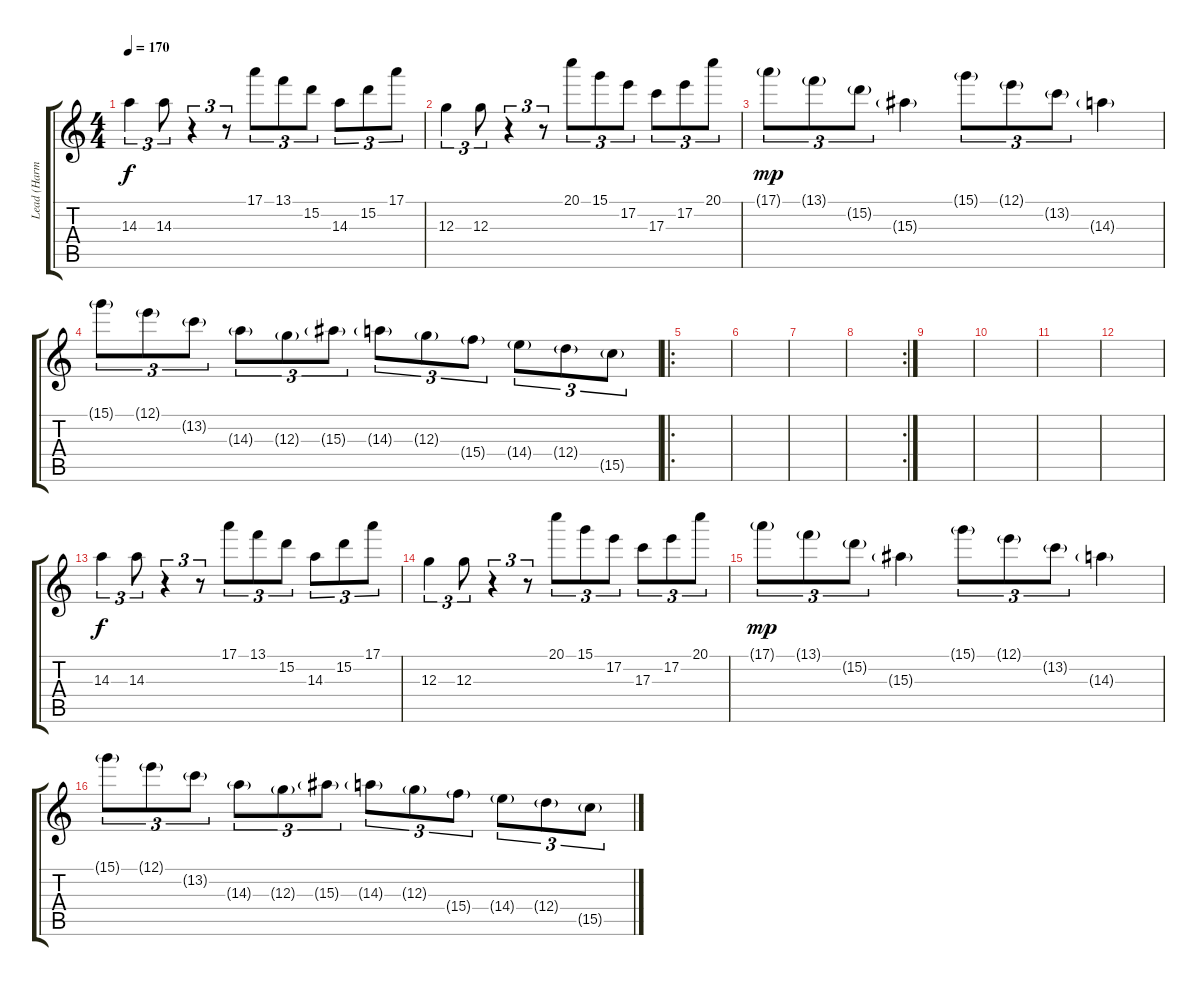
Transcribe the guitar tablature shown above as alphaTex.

\track ("Lead (Harmony)" "Lead (Harm") {instrument overdrivenguitar}
\staff {score tabs}
\tuning (E4 B3 G3 D3 A2 D2) {hide}
\ts (4 4)
\tempo 170
\clef g2
\ks c
14.3.4{tu (3 2) dy f} 14.3.8{tu (3 2)} r.4{tu (3 2)} r.8{tu (3 2)} 17.1.8{tu (3 2)} 13.1.8{tu (3 2)} 15.2.8{tu (3 2)} 14.3.8{tu (3 2)} 15.2.8{tu (3 2)} 17.1.8{tu (3 2)} |
12.3.4{tu (3 2)} 12.3.8{tu (3 2)} r.4{tu (3 2)} r.8{tu (3 2)} 20.1.8{tu (3 2)} 15.1.8{tu (3 2)} 17.2.8{tu (3 2)} 17.3.8{tu (3 2)} 17.2.8{tu (3 2)} 20.1.8{tu (3 2)} |
17.1{g}.8{tu (3 2) dy mp} 13.1{g}.8{tu (3 2)} 15.2{g}.8{tu (3 2)} 15.3{g}.4 15.1{g}.8{tu (3 2)} 12.1{g}.8{tu (3 2)} 13.2{g}.8{tu (3 2)} 14.3{g}.4 |
15.1{g}.8{tu (3 2)} 12.1{g}.8{tu (3 2)} 13.2{g}.8{tu (3 2)} 14.3{g}.8{tu (3 2)} 12.3{g}.8{tu (3 2)} 15.3{g}.8{tu (3 2)} 14.3{g}.8{tu (3 2)} 12.3{g}.8{tu (3 2)} 15.4{g}.8{tu (3 2)} 14.4{g}.8{tu (3 2)} 12.4{g}.8{tu (3 2)} 15.5{g}.8{tu (3 2)} |
\ro
|
|
|
\rc 2
|
|
|
|
|
14.3.4{tu (3 2) dy f} 14.3.8{tu (3 2)} r.4{tu (3 2)} r.8{tu (3 2)} 17.1.8{tu (3 2)} 13.1.8{tu (3 2)} 15.2.8{tu (3 2)} 14.3.8{tu (3 2)} 15.2.8{tu (3 2)} 17.1.8{tu (3 2)} |
12.3.4{tu (3 2)} 12.3.8{tu (3 2)} r.4{tu (3 2)} r.8{tu (3 2)} 20.1.8{tu (3 2)} 15.1.8{tu (3 2)} 17.2.8{tu (3 2)} 17.3.8{tu (3 2)} 17.2.8{tu (3 2)} 20.1.8{tu (3 2)} |
17.1{g}.8{tu (3 2) dy mp} 13.1{g}.8{tu (3 2)} 15.2{g}.8{tu (3 2)} 15.3{g}.4 15.1{g}.8{tu (3 2)} 12.1{g}.8{tu (3 2)} 13.2{g}.8{tu (3 2)} 14.3{g}.4 |
15.1{g}.8{tu (3 2)} 12.1{g}.8{tu (3 2)} 13.2{g}.8{tu (3 2)} 14.3{g}.8{tu (3 2)} 12.3{g}.8{tu (3 2)} 15.3{g}.8{tu (3 2)} 14.3{g}.8{tu (3 2)} 12.3{g}.8{tu (3 2)} 15.4{g}.8{tu (3 2)} 14.4{g}.8{tu (3 2)} 12.4{g}.8{tu (3 2)} 15.5{g}.8{tu (3 2)}
